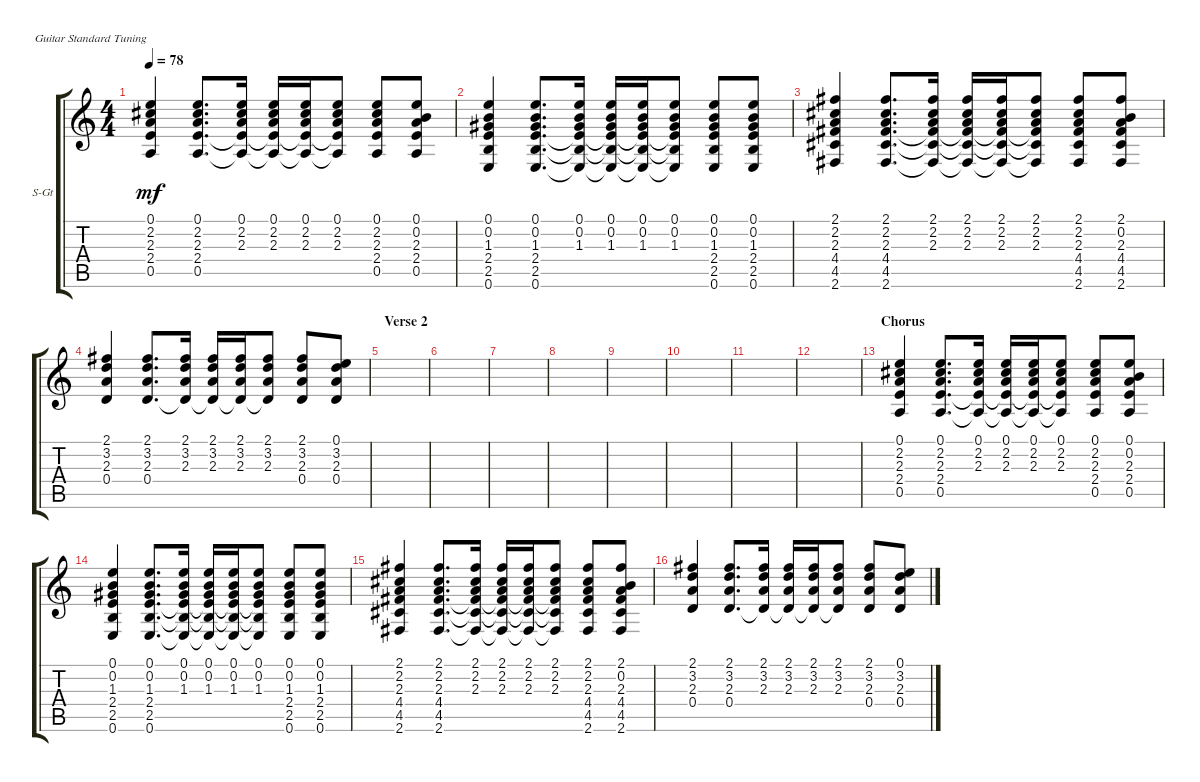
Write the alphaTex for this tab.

\defaultSystemsLayout 4
\bracketExtendMode groupsimilarinstruments
\firstSystemTrackNameOrientation horizontal
\otherSystemsTrackNameOrientation horizontal
\track ("Steel Guitar" "S-Gt") {instrument acousticguitarsteel}
\staff {score tabs}
\tuning (E4 B3 G3 D3 A2 E2)
\ts (4 4)
\scale
0.314118
\tempo 78
\accidentals auto
\clef g2
\ottava regular
\simile none
\ks c
(2.3 2.2 0.1 2.4 0.5).4{dy mf} (2.4 2.3 0.1 2.2 0.5).8{d} (2.2 0.1 2.3 0.5{t} 2.4{t}).16 (0.5{t} 0.1 2.3 2.4{t} 2.2).16 (2.2 0.1 2.3 2.4{t} 0.5{t}).16 (0.5{t} 2.4{t} 0.1 2.3 2.2).8 (2.2 2.3 0.1 2.4 0.5).8 (0.5 2.4 2.3 0.2 0.1).8 |
\scale
0.243644 (1.3 0.2 0.1 2.4 2.5 0.6).4 (2.4 1.3 0.1 0.2 2.5 0.6).8{d} (0.2 0.1 1.3 2.5{t} 2.4{t} 0.6{t}).16 (2.5{t} 0.1 1.3 2.4{t} 0.2 0.6{t}).16 (0.2 0.1 1.3 2.4{t} 2.5{t} 0.6{t}).16 (2.5{t} 2.4{t} 0.1 1.3 0.2 0.6{t}).8 (0.2 1.3 0.1 2.4 2.5 0.6).8 (2.5 2.4 1.3 0.2 0.1 0.6).8 |
\scale
0.195467 (2.3 2.2 2.1 4.4 4.5 2.6).4 (4.4 2.3 2.1 2.2 4.5 2.6).8{d} (2.2 2.1 2.3 4.5{t} 4.4{t} 2.6{t}).16 (4.5{t} 2.1 2.3 4.4{t} 2.2 2.6{t}).16 (2.2 2.1 2.3 4.4{t} 4.5{t} 2.6{t}).16 (4.5{t} 4.4{t} 2.1 2.3 2.2 2.6{t}).8 (2.2 2.3 2.1 4.4 4.5 2.6).8 (4.5 4.4 2.3 0.2 2.1 2.6).8 |
(2.3 3.2 2.1 0.4).4 (0.4 2.3 2.1 3.2).8{d} (3.2 2.1 2.3 0.4{t}).16 (2.1 2.3 0.4{t} 3.2).16 (3.2 2.1 2.3 0.4{t}).16 (0.4{t} 2.1 2.3 3.2).8 (3.2 2.3 2.1 0.4).8 (0.4 2.3 3.2 0.1).8 |
\section ("" "Verse 2")
|
|
|
|
|
|
|
|
\section ("" "Chorus")
\scale
0.314118 (2.3 2.2 0.1 2.4 0.5).4 (2.4 2.3 0.1 2.2 0.5).8{d} (2.2 0.1 2.3 0.5{t} 2.4{t}).16 (0.5{t} 0.1 2.3 2.4{t} 2.2).16 (2.2 0.1 2.3 2.4{t} 0.5{t}).16 (0.5{t} 2.4{t} 0.1 2.3 2.2).8 (2.2 2.3 0.1 2.4 0.5).8 (0.5 2.4 2.3 0.2 0.1).8 |
\scale
0.243644 (1.3 0.2 0.1 2.4 2.5 0.6).4 (2.4 1.3 0.1 0.2 2.5 0.6).8{d} (0.2 0.1 1.3 2.5{t} 2.4{t} 0.6{t}).16 (2.5{t} 0.1 1.3 2.4{t} 0.2 0.6{t}).16 (0.2 0.1 1.3 2.4{t} 2.5{t} 0.6{t}).16 (2.5{t} 2.4{t} 0.1 1.3 0.2 0.6{t}).8 (0.2 1.3 0.1 2.4 2.5 0.6).8 (2.5 2.4 1.3 0.2 0.1 0.6).8 |
\scale
0.195467 (2.3 2.2 2.1 4.4 4.5 2.6).4 (4.4 2.3 2.1 2.2 4.5 2.6).8{d} (2.2 2.1 2.3 4.5{t} 4.4{t} 2.6{t}).16 (4.5{t} 2.1 2.3 4.4{t} 2.2 2.6{t}).16 (2.2 2.1 2.3 4.4{t} 4.5{t} 2.6{t}).16 (4.5{t} 4.4{t} 2.1 2.3 2.2 2.6{t}).8 (2.2 2.3 2.1 4.4 4.5 2.6).8 (4.5 4.4 2.3 0.2 2.1 2.6).8 |
(2.3 3.2 2.1 0.4).4 (0.4 2.3 2.1 3.2).8{d} (3.2 2.1 2.3 0.4{t}).16 (2.1 2.3 0.4{t} 3.2).16 (3.2 2.1 2.3 0.4{t}).16 (0.4{t} 2.1 2.3 3.2).8 (3.2 2.3 2.1 0.4).8 (0.4 2.3 3.2 0.1).8
